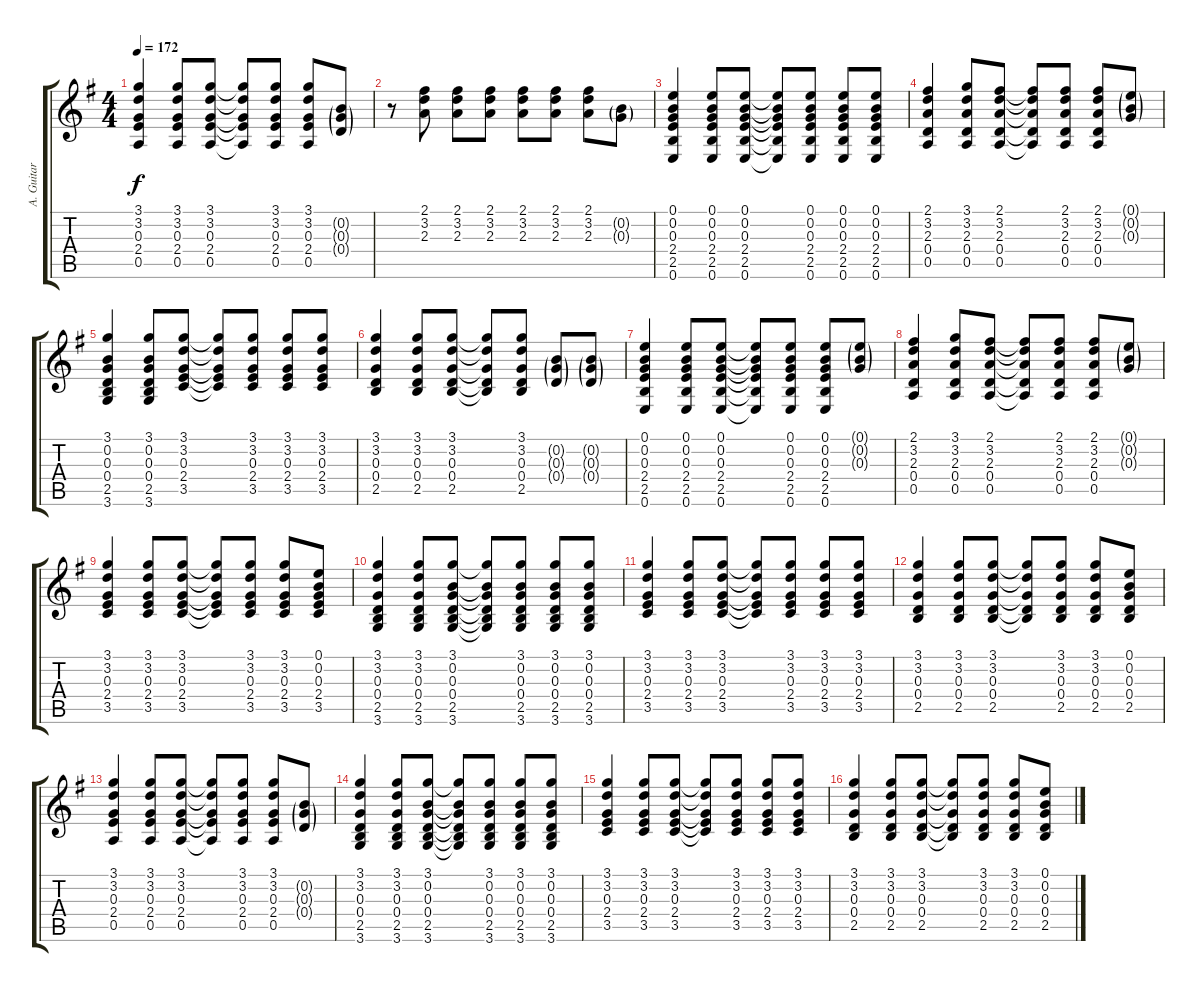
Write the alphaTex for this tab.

\track ("A. Guitar I" "A. Guitar ") {instrument acousticguitarsteel}
\staff {score tabs}
\tuning (E4 B3 G3 D3 A2 E2) {hide}
\ts (4 4)
\tempo 172
\clef g2
\ks g
(3.1 3.2 0.3 2.4 0.5).4{dy f} (3.1 3.2 0.3 2.4 0.5).8 (3.1 3.2 0.3 2.4 0.5).8 (3.1{t} 3.2{t} 0.3{t} 2.4{t} 0.5{t}).8 (3.1 3.2 0.3 2.4 0.5).8 (3.1 3.2 0.3 2.4 0.5).8 (0.2{g} 0.3{g} 0.4{g}).8 |
r.8 (2.1 3.2 2.3).8 (2.1 3.2 2.3).8 (2.1 3.2 2.3).8 (2.1 3.2 2.3).8 (2.1 3.2 2.3).8 (2.1 3.2 2.3).8 (0.2{g} 0.3{g}).8 |
(0.1 0.2 0.3 2.4 2.5 0.6).4 (0.1 0.2 0.3 2.4 2.5 0.6).8 (0.1 0.2 0.3 2.4 2.5 0.6).8 (0.1{t} 0.2{t} 0.3{t} 2.4{t} 2.5{t} 0.6{t}).8 (0.1 0.2 0.3 2.4 2.5 0.6).8 (0.1 0.2 0.3 2.4 2.5 0.6).8 (0.1 0.2 0.3 2.4 2.5 0.6).8 |
(2.1 3.2 2.3 0.4 0.5).4 (3.1 3.2 2.3 0.4 0.5).8 (2.1 3.2 2.3 0.4 0.5).8 (2.1{t} 3.2{t} 2.3{t} 0.4{t} 0.5{t}).8 (2.1 3.2 2.3 0.4 0.5).8 (2.1 3.2 2.3 0.4 0.5).8 (0.1{g} 0.2{g} 0.3{g}).8 |
(3.1 0.2 0.3 0.4 2.5 3.6).4 (3.1 0.2 0.3 0.4 2.5 3.6).8 (3.1 3.2 0.3 2.4 3.5).8 (3.1{t} 3.2{t} 0.3{t} 2.4{t} 3.5{t}).8 (3.1 3.2 0.3 2.4 3.5).8 (3.1 3.2 0.3 2.4 3.5).8 (3.1 3.2 0.3 2.4 3.5).8 |
(3.1 3.2 0.3 0.4 2.5).4 (3.1 3.2 0.3 0.4 2.5).8 (3.1 3.2 0.3 0.4 2.5).8 (3.1{t} 3.2{t} 0.3{t} 0.4{t} 2.5{t}).8 (3.1 3.2 0.3 0.4 2.5).8 (0.2{g} 0.3{g} 0.4{g}).8 (0.2{g} 0.3{g} 0.4{g}).8 |
(0.1 0.2 0.3 2.4 2.5 0.6).4 (0.1 0.2 0.3 2.4 2.5 0.6).8 (0.1 0.2 0.3 2.4 2.5 0.6).8 (0.1{t} 0.2{t} 0.3{t} 2.4{t} 2.5{t} 0.6{t}).8 (0.1 0.2 0.3 2.4 2.5 0.6).8 (0.1 0.2 0.3 2.4 2.5 0.6).8 (0.1{g} 0.2{g} 0.3{g}).8 |
(2.1 3.2 2.3 0.4 0.5).4 (3.1 3.2 2.3 0.4 0.5).8 (2.1 3.2 2.3 0.4 0.5).8 (2.1{t} 3.2{t} 2.3{t} 0.4{t} 0.5{t}).8 (2.1 3.2 2.3 0.4 0.5).8 (2.1 3.2 2.3 0.4 0.5).8 (0.1{g} 0.2{g} 0.3{g}).8 |
(3.1 3.2 0.3 2.4 3.5).4 (3.1 3.2 0.3 2.4 3.5).8 (3.1 3.2 0.3 2.4 3.5).8 (3.1{t} 3.2{t} 0.3{t} 2.4{t} 3.5{t}).8 (3.1 3.2 0.3 2.4 3.5).8 (3.1 3.2 0.3 2.4 3.5).8 (0.1 0.2 0.3 2.4 3.5).8 |
(3.1 3.2 0.3 0.4 2.5 3.6).4 (3.1 3.2 0.3 0.4 2.5 3.6).8 (3.1 0.2 0.3 0.4 2.5 3.6).8 (3.1{t} 0.2{t} 0.3{t} 0.4{t} 2.5{t} 3.6{t}).8 (3.1 0.2 0.3 0.4 2.5 3.6).8 (3.1 0.2 0.3 0.4 2.5 3.6).8 (3.1 0.2 0.3 0.4 2.5 3.6).8 |
(3.1 3.2 0.3 2.4 3.5).4 (3.1 3.2 0.3 2.4 3.5).8 (3.1 3.2 0.3 2.4 3.5).8 (3.1{t} 3.2{t} 0.3{t} 2.4{t} 3.5{t}).8 (3.1 3.2 0.3 2.4 3.5).8 (3.1 3.2 0.3 2.4 3.5).8 (3.1 3.2 0.3 2.4 3.5).8 |
(3.1 3.2 0.3 0.4 2.5).4 (3.1 3.2 0.3 0.4 2.5).8 (3.1 3.2 0.3 0.4 2.5).8 (3.1{t} 3.2{t} 0.3{t} 0.4{t} 2.5{t}).8 (3.1 3.2 0.3 0.4 2.5).8 (3.1 3.2 0.3 0.4 2.5).8 (0.1 0.2 0.3 0.4 2.5).8 |
(3.1 3.2 0.3 2.4 0.5).4 (3.1 3.2 0.3 2.4 0.5).8 (3.1 3.2 0.3 2.4 0.5).8 (3.1{t} 3.2{t} 0.3{t} 2.4{t} 0.5{t}).8 (3.1 3.2 0.3 2.4 0.5).8 (3.1 3.2 0.3 2.4 0.5).8 (0.2{g} 0.3{g} 0.4{g}).8 |
(3.1 3.2 0.3 0.4 2.5 3.6).4 (3.1 3.2 0.3 0.4 2.5 3.6).8 (3.1 0.2 0.3 0.4 2.5 3.6).8 (3.1{t} 0.2{t} 0.3{t} 0.4{t} 2.5{t} 3.6{t}).8 (3.1 0.2 0.3 0.4 2.5 3.6).8 (3.1 0.2 0.3 0.4 2.5 3.6).8 (3.1 0.2 0.3 0.4 2.5 3.6).8 |
(3.1 3.2 0.3 2.4 3.5).4 (3.1 3.2 0.3 2.4 3.5).8 (3.1 3.2 0.3 2.4 3.5).8 (3.1{t} 3.2{t} 0.3{t} 2.4{t} 3.5{t}).8 (3.1 3.2 0.3 2.4 3.5).8 (3.1 3.2 0.3 2.4 3.5).8 (3.1 3.2 0.3 2.4 3.5).8 |
(3.1 3.2 0.3 0.4 2.5).4 (3.1 3.2 0.3 0.4 2.5).8 (3.1 3.2 0.3 0.4 2.5).8 (3.1{t} 3.2{t} 0.3{t} 0.4{t} 2.5{t}).8 (3.1 3.2 0.3 0.4 2.5).8 (3.1 3.2 0.3 0.4 2.5).8 (0.1 0.2 0.3 0.4 2.5).8
